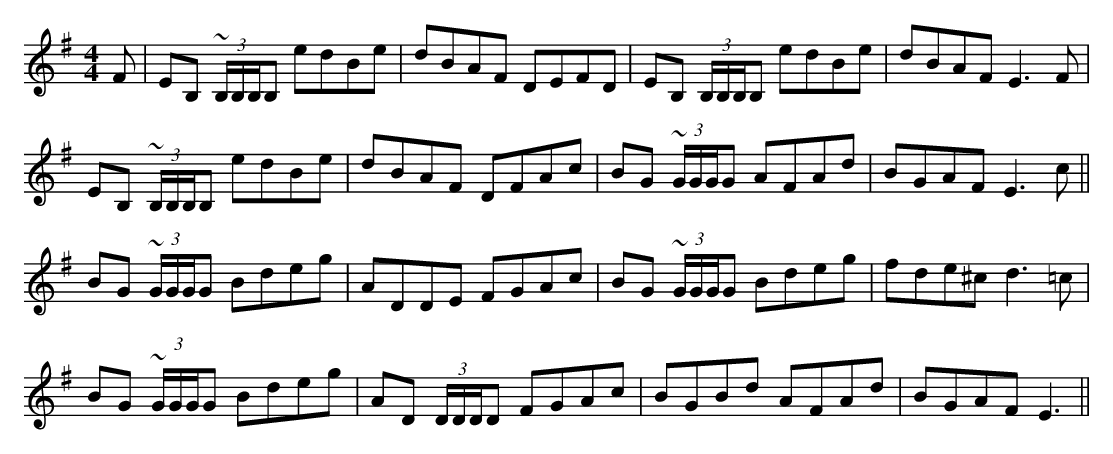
X:1
M:4/4
K:Emin
F|EB, ~(3B,/B,/B,/B, edBe|dBAF DEFD|EB, (3B,/B,/B,/B, edBe|dBAF E3 F|
EB, ~(3B,/B,/B,/B, edBe|dBAF DFAc|BG ~(3G/G/G/G AFAd|BGAF E3 c||
BG ~(3G/G/G/G Bdeg|ADDE FGAc|BG ~(3G/G/G/G Bdeg|fde^c d3 =c|
BG ~(3G/G/G/G Bdeg|AD (3D/D/D/D FGAc|BGBd AFAd|BGAF E3||
